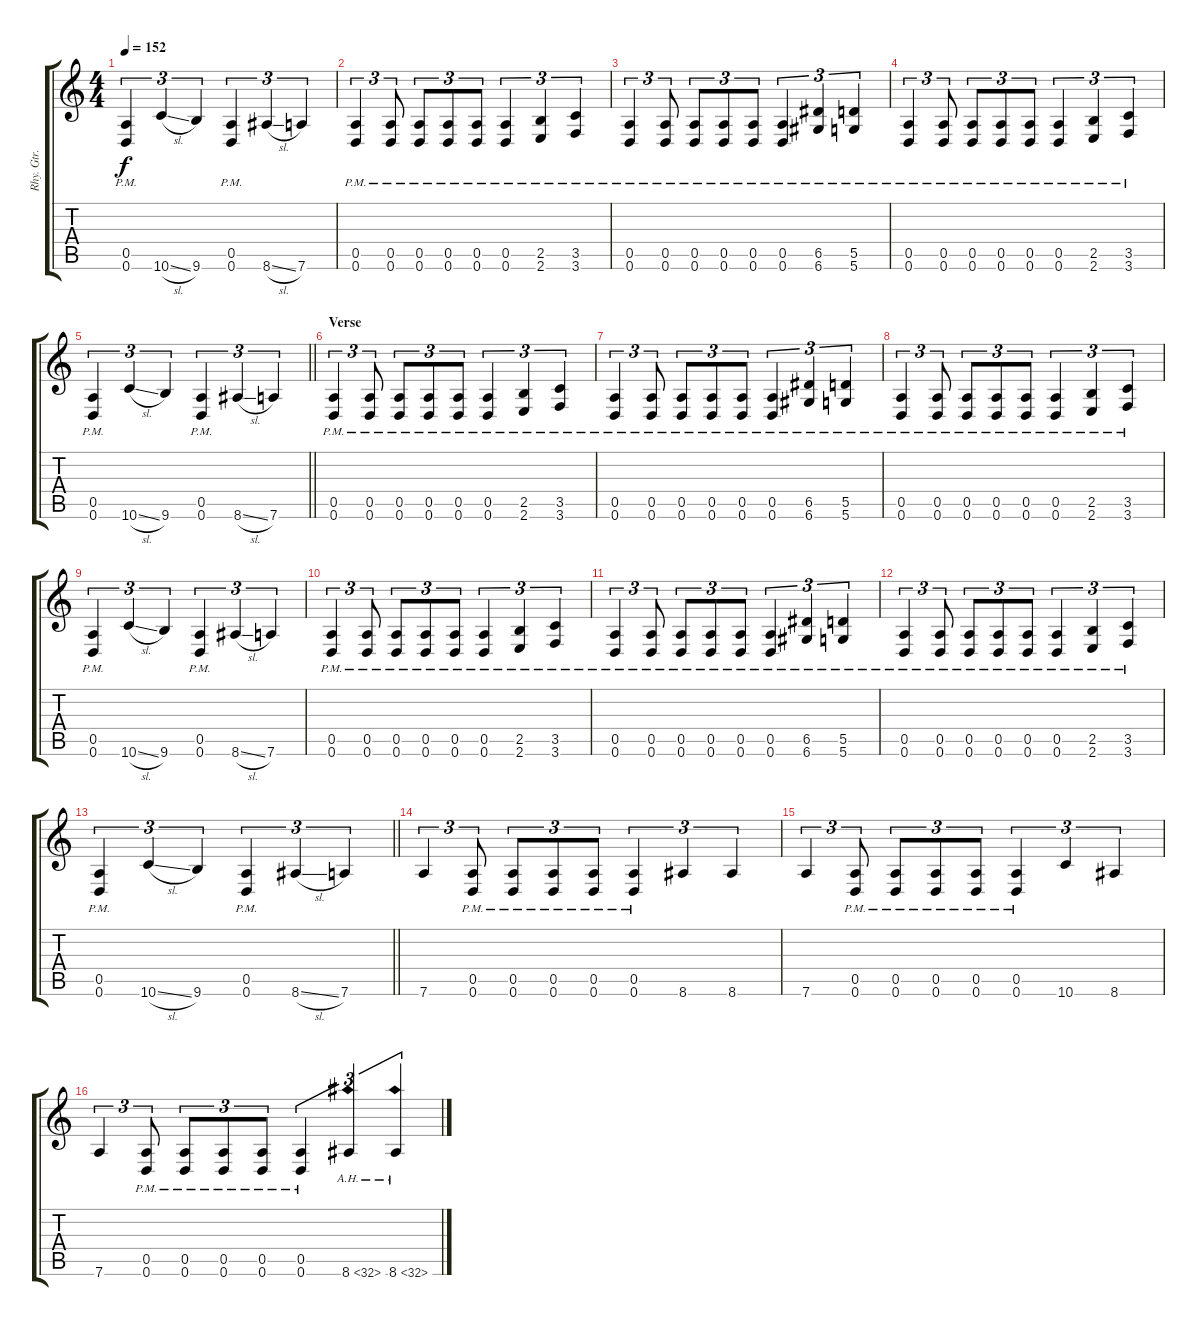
\track ("Rhy. Gtr. 2" "Rhy. Gtr. ") {instrument distortionguitar}
\staff {score tabs}
\tuning (E4 B3 G3 D3 A2 D2) {hide}
\ts (4 4)
\tempo 152
\clef g2
\ks c
(0.5{pm} 0.6{pm}).4{tu (3 2) dy f} 10.6{sl}.4{tu (3 2)} 9.6.4{tu (3 2)} (0.5{pm} 0.6{pm}).4{tu (3 2)} 8.6{sl}.4{tu (3 2)} 7.6.4{tu (3 2)} |
(0.5{pm} 0.6{pm}).4{tu (3 2)} (0.5{pm} 0.6{pm}).8{tu (3 2)} (0.5{pm} 0.6{pm}).8{tu (3 2)} (0.5{pm} 0.6{pm}).8{tu (3 2)} (0.5{pm} 0.6{pm}).8{tu (3 2)} (0.5{pm} 0.6{pm}).4{tu (3 2)} (2.5{pm} 2.6{pm}).4{tu (3 2)} (3.5{pm} 3.6).4{tu (3 2)} |
(0.5{pm} 0.6{pm}).4{tu (3 2)} (0.5{pm} 0.6{pm}).8{tu (3 2)} (0.5{pm} 0.6{pm}).8{tu (3 2)} (0.5{pm} 0.6{pm}).8{tu (3 2)} (0.5{pm} 0.6{pm}).8{tu (3 2)} (0.5{pm} 0.6{pm}).4{tu (3 2)} (6.5{pm} 6.6{pm}).4{tu (3 2)} (5.5{pm} 5.6).4{tu (3 2)} |
(0.5{pm} 0.6{pm}).4{tu (3 2)} (0.5{pm} 0.6{pm}).8{tu (3 2)} (0.5{pm} 0.6{pm}).8{tu (3 2)} (0.5{pm} 0.6{pm}).8{tu (3 2)} (0.5{pm} 0.6{pm}).8{tu (3 2)} (0.5{pm} 0.6{pm}).4{tu (3 2)} (2.5{pm} 2.6{pm}).4{tu (3 2)} (3.5{pm} 3.6).4{tu (3 2)} |
\barLineRight lightlight
(0.5{pm} 0.6{pm}).4{tu (3 2)} 10.6{sl}.4{tu (3 2)} 9.6.4{tu (3 2)} (0.5{pm} 0.6{pm}).4{tu (3 2)} 8.6{sl}.4{tu (3 2)} 7.6.4{tu (3 2)} |
\section ("" "Verse")
(0.5{pm} 0.6{pm}).4{tu (3 2)} (0.5{pm} 0.6{pm}).8{tu (3 2)} (0.5{pm} 0.6{pm}).8{tu (3 2)} (0.5{pm} 0.6{pm}).8{tu (3 2)} (0.5{pm} 0.6{pm}).8{tu (3 2)} (0.5{pm} 0.6{pm}).4{tu (3 2)} (2.5{pm} 2.6{pm}).4{tu (3 2)} (3.5{pm} 3.6).4{tu (3 2)} |
(0.5{pm} 0.6{pm}).4{tu (3 2)} (0.5{pm} 0.6{pm}).8{tu (3 2)} (0.5{pm} 0.6{pm}).8{tu (3 2)} (0.5{pm} 0.6{pm}).8{tu (3 2)} (0.5{pm} 0.6{pm}).8{tu (3 2)} (0.5{pm} 0.6{pm}).4{tu (3 2)} (6.5{pm} 6.6{pm}).4{tu (3 2)} (5.5{pm} 5.6).4{tu (3 2)} |
(0.5{pm} 0.6{pm}).4{tu (3 2)} (0.5{pm} 0.6{pm}).8{tu (3 2)} (0.5{pm} 0.6{pm}).8{tu (3 2)} (0.5{pm} 0.6{pm}).8{tu (3 2)} (0.5{pm} 0.6{pm}).8{tu (3 2)} (0.5{pm} 0.6{pm}).4{tu (3 2)} (2.5{pm} 2.6{pm}).4{tu (3 2)} (3.5{pm} 3.6).4{tu (3 2)} |
(0.5{pm} 0.6{pm}).4{tu (3 2)} 10.6{sl}.4{tu (3 2)} 9.6.4{tu (3 2)} (0.5{pm} 0.6{pm}).4{tu (3 2)} 8.6{sl}.4{tu (3 2)} 7.6.4{tu (3 2)} |
(0.5{pm} 0.6{pm}).4{tu (3 2)} (0.5{pm} 0.6{pm}).8{tu (3 2)} (0.5{pm} 0.6{pm}).8{tu (3 2)} (0.5{pm} 0.6{pm}).8{tu (3 2)} (0.5{pm} 0.6{pm}).8{tu (3 2)} (0.5{pm} 0.6{pm}).4{tu (3 2)} (2.5{pm} 2.6{pm}).4{tu (3 2)} (3.5{pm} 3.6).4{tu (3 2)} |
(0.5{pm} 0.6{pm}).4{tu (3 2)} (0.5{pm} 0.6{pm}).8{tu (3 2)} (0.5{pm} 0.6{pm}).8{tu (3 2)} (0.5{pm} 0.6{pm}).8{tu (3 2)} (0.5{pm} 0.6{pm}).8{tu (3 2)} (0.5{pm} 0.6{pm}).4{tu (3 2)} (6.5{pm} 6.6{pm}).4{tu (3 2)} (5.5{pm} 5.6).4{tu (3 2)} |
(0.5{pm} 0.6{pm}).4{tu (3 2)} (0.5{pm} 0.6{pm}).8{tu (3 2)} (0.5{pm} 0.6{pm}).8{tu (3 2)} (0.5{pm} 0.6{pm}).8{tu (3 2)} (0.5{pm} 0.6{pm}).8{tu (3 2)} (0.5{pm} 0.6{pm}).4{tu (3 2)} (2.5{pm} 2.6{pm}).4{tu (3 2)} (3.5{pm} 3.6).4{tu (3 2)} |
\barLineRight lightlight
(0.5{pm} 0.6{pm}).4{tu (3 2)} 10.6{sl}.4{tu (3 2)} 9.6.4{tu (3 2)} (0.5{pm} 0.6{pm}).4{tu (3 2)} 8.6{sl}.4{tu (3 2)} 7.6.4{tu (3 2)} |
\section ("" "")
7.6.4{tu (3 2)} (0.5{pm} 0.6{pm}).8{tu (3 2)} (0.5{pm} 0.6{pm}).8{tu (3 2)} (0.5{pm} 0.6{pm}).8{tu (3 2)} (0.5{pm} 0.6{pm}).8{tu (3 2)} (0.5{pm} 0.6{pm}).4{tu (3 2)} 8.6.4{tu (3 2)} 8.6.4{tu (3 2)} |
7.6.4{tu (3 2)} (0.5{pm} 0.6{pm}).8{tu (3 2)} (0.5{pm} 0.6{pm}).8{tu (3 2)} (0.5{pm} 0.6{pm}).8{tu (3 2)} (0.5{pm} 0.6{pm}).8{tu (3 2)} (0.5{pm} 0.6{pm}).4{tu (3 2)} 10.6.4{tu (3 2)} 8.6.4{tu (3 2)} |
7.6.4{tu (3 2)} (0.5{pm} 0.6{pm}).8{tu (3 2)} (0.5{pm} 0.6{pm}).8{tu (3 2)} (0.5{pm} 0.6{pm}).8{tu (3 2)} (0.5{pm} 0.6{pm}).8{tu (3 2)} (0.5{pm} 0.6{pm}).4{tu (3 2)} 8.6{ah 24}.4{tu (3 2)} 8.6{ah 24}.4{tu (3 2)}
